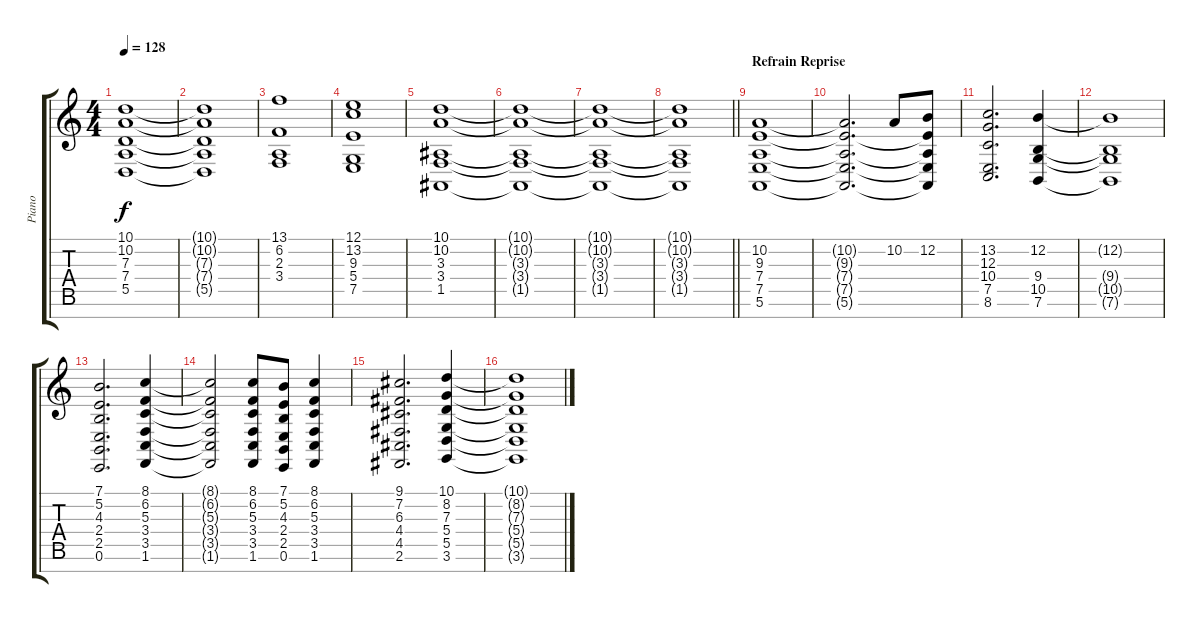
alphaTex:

\track ("Piano" "Piano") {instrument drawbarorgan}
\staff {score tabs}
\tuning (E4 B3 G3 D3 A2 E2 B1) {hide}
\ts (4 4)
\tempo 128
\clef g2
\ks c
(10.1 10.2 7.3 7.4 5.5).1{dy f} |
(10.1{t} 10.2{t} 7.3{t} 7.4{t} 5.5{t}).1 |
(13.1 6.2 2.3 3.4).1 |
(12.1 13.2 9.3 5.4 7.5).1 |
(10.1 10.2 3.3 3.4 1.5).1 |
(10.1{t} 10.2{t} 3.3{t} 3.4{t} 1.5{t}).1 |
(10.1{t} 10.2{t} 3.3{t} 3.4{t} 1.5{t}).1 |
\barLineRight lightlight
(10.1{t} 10.2{t} 3.3{t} 3.4{t} 1.5{t}).1 |
\section ("" "Refrain Reprise")
(10.2 9.3 7.4 7.5 5.6).1 |
(10.2{t} 9.3{t} 7.4{t} 7.5{t} 5.6{t}).2{d} 10.2.8 (12.2 9.3{t} 7.4{t} 7.5{t} 5.6{t}).8 |
(13.2 12.3 10.4 7.5 8.6).2{d} (12.2 9.4 10.5 7.6).4 |
(12.2{t} 9.4{t} 10.5{t} 7.6{t}).1 |
(7.1 5.2 4.3 2.4 2.5 0.6).2{d} (8.1 6.2 5.3 3.4 3.5 1.6).4 |
(8.1{t} 6.2{t} 5.3{t} 3.4{t} 3.5{t} 1.6{t}).2 (8.1 6.2 5.3 3.4 3.5 1.6).8 (7.1 5.2 4.3 2.4 2.5 0.6).8 (8.1 6.2 5.3 3.4 3.5 1.6).4 |
(9.1 7.2 6.3 4.4 4.5 2.6).2{d} (10.1 8.2 7.3 5.4 5.5 3.6).4 |
(10.1{t} 8.2{t} 7.3{t} 5.4{t} 5.5{t} 3.6{t}).1
